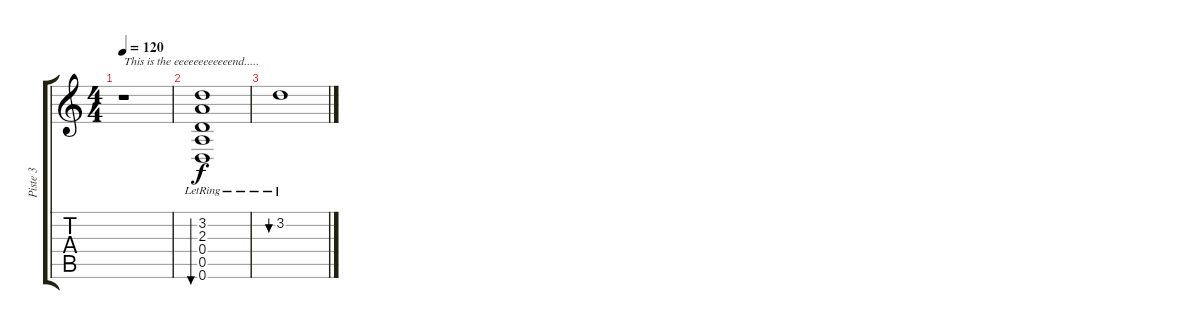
\track ("Piste 3" "Piste 3") {instrument electricguitarjazz}
\staff {score tabs}
\tuning (E4 B3 G3 D3 A2 D2) {hide}
\ts (4 4)
\tempo 120
\clef g2
\ks c
r.1{txt "This is the eeeeeeeeeeeend....." dy f} |
(3.2{lr} 2.3{lr} 0.4{lr} 0.5{lr} 0.6{lr}).1{bu 480} |
3.2{lr}.1{bu 480}
